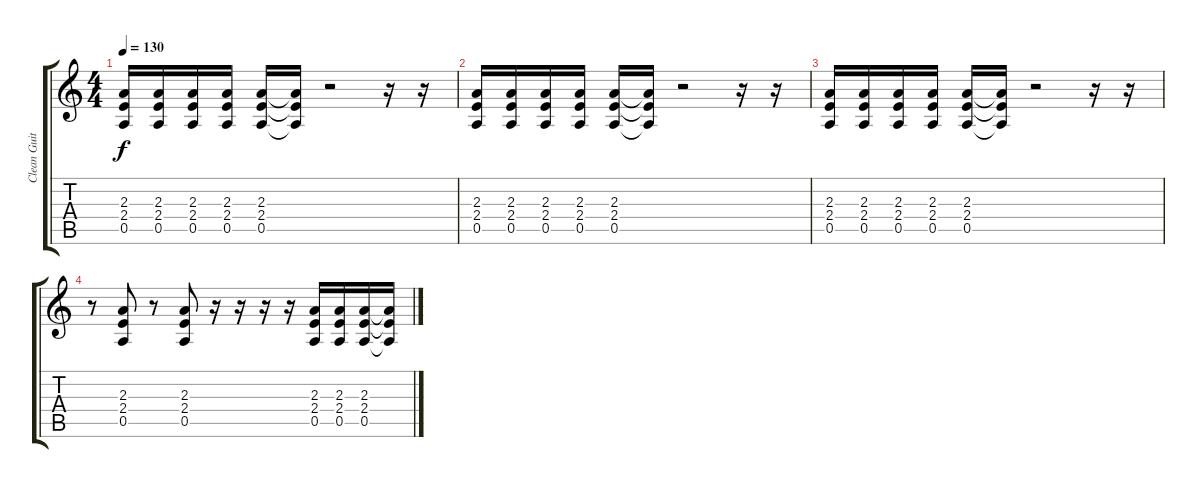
\track ("Clean Guitar" "Clean Guit") {instrument electricguitarclean}
\staff {score tabs}
\tuning (E4 B3 G3 D3 A2 E2) {hide}
\ts (4 4)
\tempo 130
\clef g2
\ks c
(2.3 2.4 0.5).16{dy f} (2.3 2.4 0.5).16 (2.3 2.4 0.5).16 (2.3 2.4 0.5).16 (2.3 2.4 0.5).16 (2.3{t} 2.4{t} 0.5{t}).16 r.2 r.16 r.16 |
(2.3 2.4 0.5).16 (2.3 2.4 0.5).16 (2.3 2.4 0.5).16 (2.3 2.4 0.5).16 (2.3 2.4 0.5).16 (2.3{t} 2.4{t} 0.5{t}).16 r.2 r.16 r.16 |
(2.3 2.4 0.5).16 (2.3 2.4 0.5).16 (2.3 2.4 0.5).16 (2.3 2.4 0.5).16 (2.3 2.4 0.5).16 (2.3{t} 2.4{t} 0.5{t}).16 r.2 r.16 r.16 |
r.8 (2.3 2.4 0.5).8 r.8 (2.3 2.4 0.5).8 r.16 r.16 r.16 r.16 (2.3 2.4 0.5).16 (2.3 2.4 0.5).16 (2.3 2.4 0.5).16 (2.3{t} 2.4{t} 0.5{t}).16
